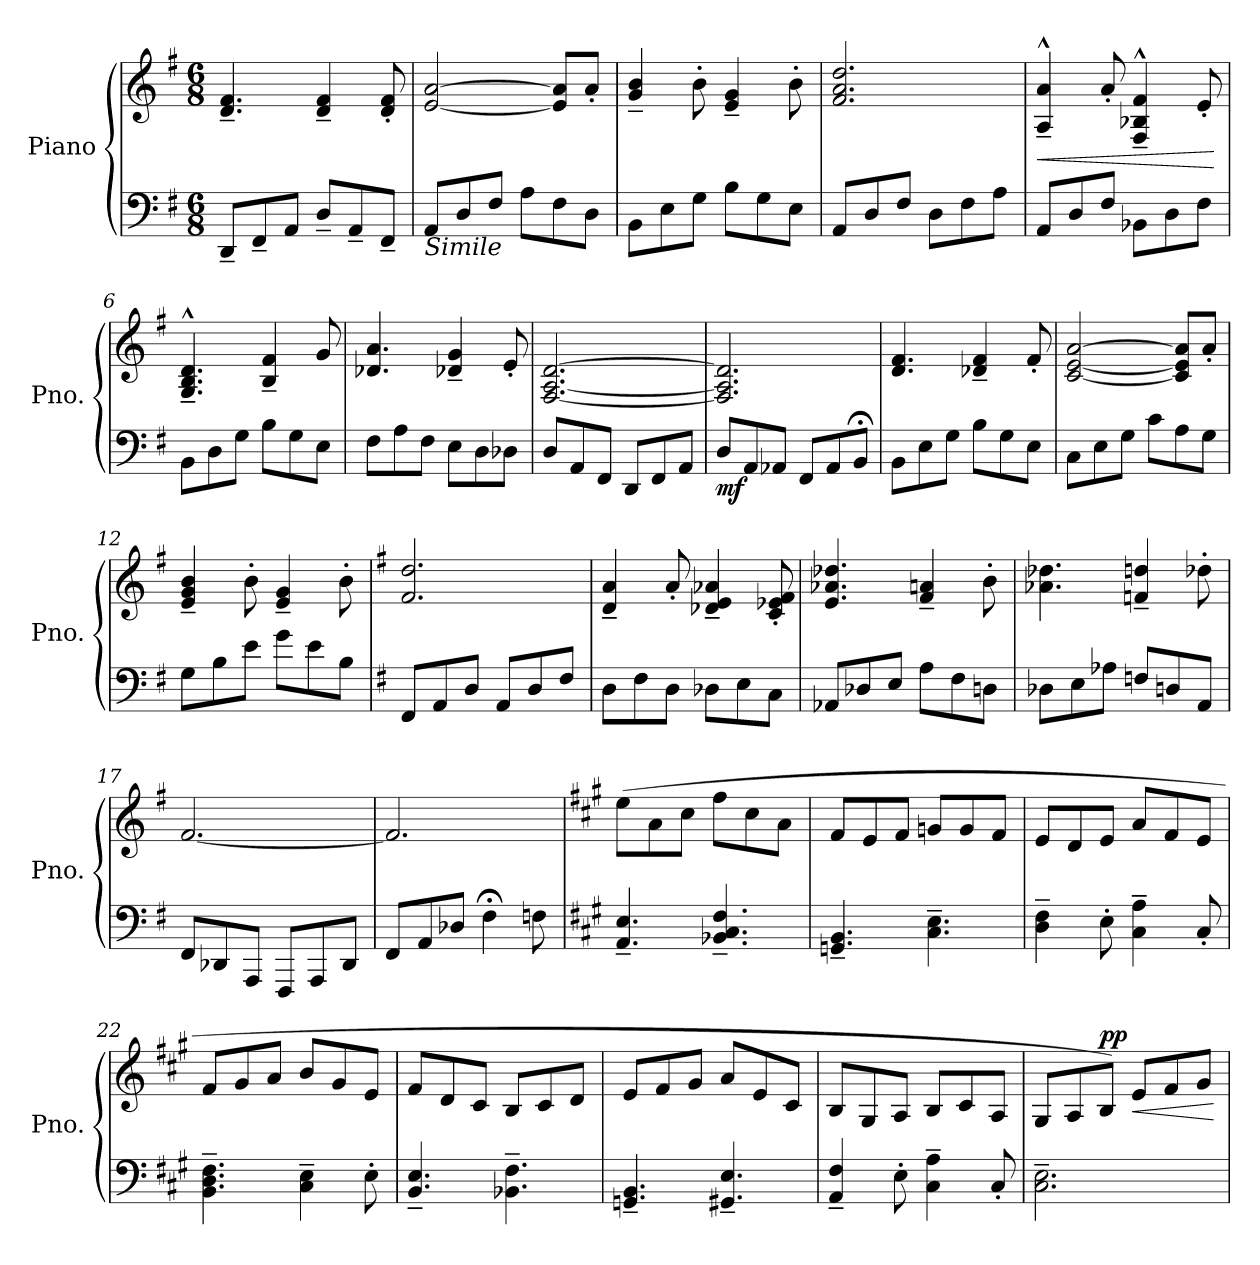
**kern	**kern	**dynam
*part1	*part1	*part1
*staff2	*staff1	*staff1/2
*I"Piano	*	*
*I'Pno.	*	*
*clefF4	*clefG2	*
*k[f#]	*k[f#]	*
*M6/8	*M6/8	*
*MM68	*MM68	*
=1	=1	=1
!	!	!LO:DY:b=2
!	!	!LO:DY:n=1:b
8DD~/L	4.d/~ 4.f#/~	pp mp
8FF#~/	.	.
8AA/J	.	.
8D~/L	4d/~ 4f#/~	.
8AA~/	.	.
8FF#~/J	8d/' 8f#/'	.
=2	=2	=2
!LO:TX:b:i:t=Simile	!	!
8AA/L	[2e/ [2a/	.
8D/	.	.
8F#/J	.	.
8A\L	.	.
8F#\	8e/] 8a/]L	.
8D\J	8a'/J	.
=3	=3	=3
8BB\L	4g/~ 4b/~	.
8E\	.	.
8G\J	8b'\	.
8B\L	4e/~ 4g/~	.
8G\	.	.
8E\J	8b'\	.
=4	=4	=4
8AA/L	2.f#/ 2.a/ 2.dd/	.
8D/	.	.
8F#/J	.	.
8D\L	.	.
8F#\	.	.
8A\J	.	.
=5	=5	=5
!	!	!LO:HP:b
8AA/L	4A/^^~ 4a/^^~	<
8D/	.	.
8F#/J	8a'/	.
8BB-X\L	4F#/^^~ 4B-X/^^~ 4f#/^^~	.
8D\	.	.
8F#\J	8e'/	.
.	.	[
=6	=6	=6
!	!	!LO:DY:b=2
!	!	!LO:DY:n=1:a
8BB\L	4.G/^^~ 4.B/^^~ 4.d/^^~	p mf
8D\	.	.
8G\J	.	.
8B\L	4B/~ 4f#/~	.
8G\	.	.
8E\J	8g/	.
!!LO:LB:g=z
=7	=7	=7
8F#\L	4.d-X/ 4.a/	.
8A\	.	.
8F#\J	.	.
8E\L	4d-X/~ 4g/~	.
8D\	.	.
8D-X\J	8e'/	.
=8	=8	=8
8D/L	[2.F#/ [2.A/ [2.d/	.
8AA/	.	.
8FF#/J	.	.
8DD/L	.	.
8FF#/	.	.
8AA/J	.	.
=9	=9	=9
!	!	!LO:DY:b=2
8D/L	2.F#/] 2.A/] 2.d/]	mf
8AA/	.	.
8AA-X/J	.	.
8FF#/L	.	.
8AA-/	.	.
8BB;</J	.	.
=10	=10	=10
!	!	!LO:DY:b=2
!	!	!LO:DY:n=1:a
8BB\L	4.d/ 4.f#/	pp mp
8E\	.	.
8G\J	.	.
8B\L	4d-X/~ 4f#/~	.
8G\	.	.
8E\J	8f#'/	.
=11	=11	=11
8C\L	[2c/ [2e/ [2a/	.
8E\	.	.
8G\J	.	.
8c\L	.	.
8A\	8c/] 8e/] 8a/]L	.
8G\J	8a'/J	.
=12	=12	=12
8G\L	4e/~ 4g/~ 4b/~	.
8B\	.	.
8e\J	8b'\	.
8g\L	4e/~ 4g/~	.
8e\	.	.
8B\J	8b'\	.
!!LO:LB:g=z
=13	=13	=13
*k[f#]	*k[f#]	*
8FF#/L	2.f#/ 2.dd/	.
8AA/	.	.
8D/J	.	.
8AA/L	.	.
8D/	.	.
8F#/J	.	.
=14	=14	=14
8D\L	4d/~ 4a/~	.
8F#\	.	.
8D\J	8a'/	.
8D-X\L	4d-X/~ 4e/~ 4a-X/~	.
8E\	.	.
8C\J	8c/' 8e-X/' 8f#/'	.
=15	=15	=15
8AA-X/L	4.e/ 4.a-X/ 4.dd-X/	.
8D-X/	.	.
8E/J	.	.
8A\L	4f#/~ 4an/~	.
8F#\	.	.
8Dn\J	8b'\	.
=16	=16	=16
8D-X\L	4.a-X\ 4.dd-X\	.
8E\	.	.
8A-X\J	.	.
8Fn/L	4fn/~ 4ddn/~	.
8Dn/	.	.
8AA/J	8dd-X'\	.
=17	=17	=17
8FF#/L	[2.f#/	.
8DD-X/	.	.
8AAA/J	.	.
8FFF#/L	.	.
8AAA/	.	.
8DD-/J	.	.
!!LO:LB:g=z
=18	=18	=18
8FF#/L	2.f#/]	.
8AA/	.	.
8D-X/J	.	.
4F#;<\	.	.
8Fn\	.	.
=19	=19	=19
*k[f#c#g#]	*k[f#c#g#]	*
!	!	!LO:DY:b=2
!	!	!LO:DY:n=1:a
4.AA/~ 4.E/~	(8ee\L	mp ppp
.	8a\	.
.	8cc#\J	.
4.BB-X/~ 4.C#/~ 4.F#/~	8ff#\L	.
.	8cc#\	.
.	8a\J	.
=20	=20	=20
4.GGn/~ 4.BB/~	8f#/L	.
.	8e/	.
.	8f#/J	.
4.C#\~ 4.E\~	8gn/L	.
.	8g/	.
.	8f#/J	.
=21	=21	=21
4D\~ 4F#\~	8e/L	.
.	8d/	.
8E'\	8e/J	.
4C#\~ 4A\~	8a/L	.
.	8f#/	.
8C#'/	8e/J	.
=22	=22	=22
4.BB\~ 4.D\~ 4.F#\~	8f#/L	.
.	8g#/	.
.	8a/J	.
4C#\~ 4E\~	8b/L	.
.	8g#/	.
8E'\	8e/J	.
=23	=23	=23
4.BB/~ 4.E/~	8f#/L	.
.	8d/	.
.	8c#/J	.
4.BB-X\~ 4.F#\~	8B/L	.
.	8c#/	.
.	8d/J	.
!!LO:LB:g=z
=24	=24	=24
4.GGn/~ 4.BB/~	8e/L	.
.	8f#/	.
.	8g#/J	.
4.GG#X/~ 4.E/~	8a/L	.
.	8e/	.
.	8c#/J	.
=25	=25	=25
4AA/~ 4F#/~	8B/L	.
.	8G#/	.
8E'\	8A/J	.
4C#\~ 4A\~	8B/L	.
.	8c#/	.
8C#'/	8A/J	.
=26	=26	=26
2.C#\~ 2.E\~	8G#/L	.
.	8A/	.
!	!	!LO:DY:a
.	8B/J)	pp
!	!	!LO:HP:b
.	8e/L	<
.	8f#/	.
.	8g#/J	.
.	.	[
=	=	=
*-	*-	*-
